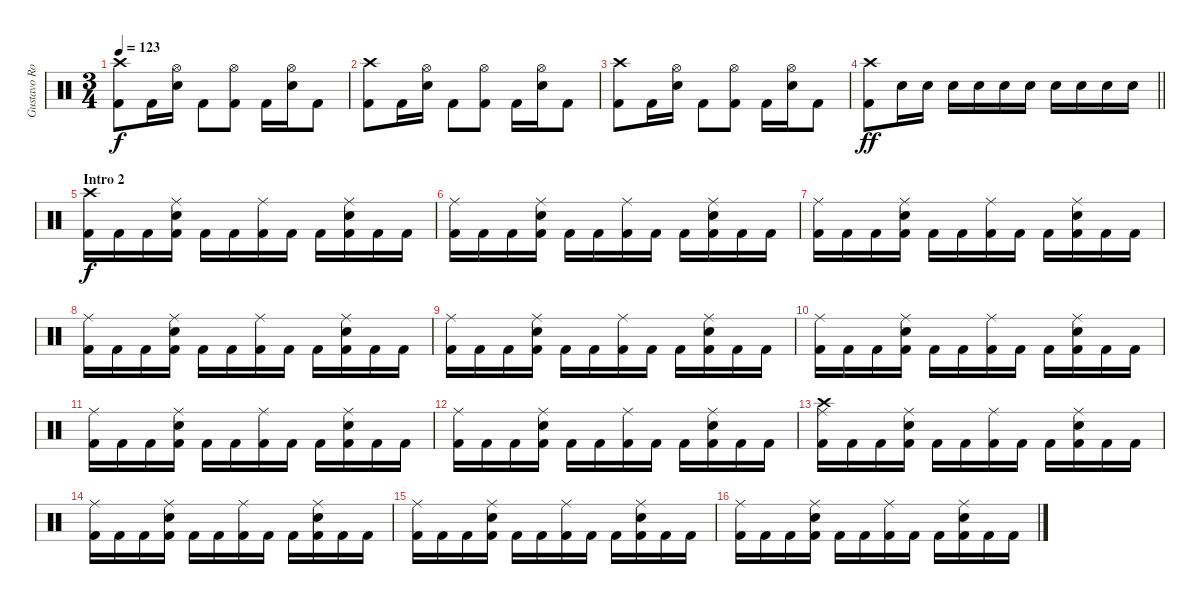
\track ("Gustavo Rowek" "Gustavo Ro") {instrument percussion}
\staff {score}
\articulation defaults
\ts (3 4)
\tempo 123
\clef neutral
\ks c
("Crash high (hit)" "Kick (hit) 2").8{dy f} "Kick (hit) 2".16 ("Hi-Hat (open)" "Snare (hit) 2").16 "Kick (hit) 2".8 ("Hi-Hat (open)" "Kick (hit) 2").8 "Kick (hit) 2".16 ("Hi-Hat (open)" "Snare (hit) 2").16 "Kick (hit) 2".8 |
("Crash high (hit)" "Kick (hit) 2").8 "Kick (hit) 2".16 ("Hi-Hat (open)" "Snare (hit) 2").16 "Kick (hit) 2".8 ("Hi-Hat (open)" "Kick (hit) 2").8 "Kick (hit) 2".16 ("Hi-Hat (open)" "Snare (hit) 2").16 "Kick (hit) 2".8 |
("Crash high (hit)" "Kick (hit) 2").8 "Kick (hit) 2".16 ("Hi-Hat (open)" "Snare (hit) 2").16 "Kick (hit) 2".8 ("Hi-Hat (open)" "Kick (hit) 2").8 "Kick (hit) 2".16 ("Hi-Hat (open)" "Snare (hit) 2").16 "Kick (hit) 2".8 |
\barLineRight lightlight
("Kick (hit) 2" "Crash high (hit)").8{dy ff} "Snare (hit) 2".16 "Snare (hit) 2".16 "Snare (hit) 2".16 "Snare (hit) 2".16 "Snare (hit) 2".16 "Snare (hit) 2".16 "Snare (hit) 2".16 "Snare (hit) 2".16 "Snare (hit) 2".16 "Snare (hit) 2".16 |
\section ("" "Intro 2")
("Crash high (hit)" "Kick (hit) 2").16{dy f} "Kick (hit) 2".16 "Kick (hit) 2".16 ("Ride (middle)" "Snare (hit) 2" "Kick (hit) 2").16 "Kick (hit) 2".16 "Kick (hit) 2".16 ("Ride (middle)" "Kick (hit) 2").16 "Kick (hit) 2".16 "Kick (hit) 2".16 ("Ride (middle)" "Snare (hit) 2" "Kick (hit) 2").16 "Kick (hit) 2".16 "Kick (hit) 2".16 |
("Ride (middle)" "Kick (hit) 2").16 "Kick (hit) 2".16 "Kick (hit) 2".16 ("Ride (middle)" "Snare (hit) 2" "Kick (hit) 2").16 "Kick (hit) 2".16 "Kick (hit) 2".16 ("Ride (middle)" "Kick (hit) 2").16 "Kick (hit) 2".16 "Kick (hit) 2".16 ("Ride (middle)" "Snare (hit) 2" "Kick (hit) 2").16 "Kick (hit) 2".16 "Kick (hit) 2".16 |
("Ride (middle)" "Kick (hit) 2").16 "Kick (hit) 2".16 "Kick (hit) 2".16 ("Ride (middle)" "Snare (hit) 2" "Kick (hit) 2").16 "Kick (hit) 2".16 "Kick (hit) 2".16 ("Ride (middle)" "Kick (hit) 2").16 "Kick (hit) 2".16 "Kick (hit) 2".16 ("Ride (middle)" "Snare (hit) 2" "Kick (hit) 2").16 "Kick (hit) 2".16 "Kick (hit) 2".16 |
("Ride (middle)" "Kick (hit) 2").16 "Kick (hit) 2".16 "Kick (hit) 2".16 ("Ride (middle)" "Snare (hit) 2" "Kick (hit) 2").16 "Kick (hit) 2".16 "Kick (hit) 2".16 ("Ride (middle)" "Kick (hit) 2").16 "Kick (hit) 2".16 "Kick (hit) 2".16 ("Ride (middle)" "Snare (hit) 2" "Kick (hit) 2").16 "Kick (hit) 2".16 "Kick (hit) 2".16 |
("Ride (middle)" "Kick (hit) 2").16 "Kick (hit) 2".16 "Kick (hit) 2".16 ("Ride (middle)" "Snare (hit) 2" "Kick (hit) 2").16 "Kick (hit) 2".16 "Kick (hit) 2".16 ("Ride (middle)" "Kick (hit) 2").16 "Kick (hit) 2".16 "Kick (hit) 2".16 ("Ride (middle)" "Snare (hit) 2" "Kick (hit) 2").16 "Kick (hit) 2".16 "Kick (hit) 2".16 |
("Ride (middle)" "Kick (hit) 2").16 "Kick (hit) 2".16 "Kick (hit) 2".16 ("Ride (middle)" "Snare (hit) 2" "Kick (hit) 2").16 "Kick (hit) 2".16 "Kick (hit) 2".16 ("Ride (middle)" "Kick (hit) 2").16 "Kick (hit) 2".16 "Kick (hit) 2".16 ("Ride (middle)" "Snare (hit) 2" "Kick (hit) 2").16 "Kick (hit) 2".16 "Kick (hit) 2".16 |
("Ride (middle)" "Kick (hit) 2").16 "Kick (hit) 2".16 "Kick (hit) 2".16 ("Ride (middle)" "Snare (hit) 2" "Kick (hit) 2").16 "Kick (hit) 2".16 "Kick (hit) 2".16 ("Ride (middle)" "Kick (hit) 2").16 "Kick (hit) 2".16 "Kick (hit) 2".16 ("Ride (middle)" "Snare (hit) 2" "Kick (hit) 2").16 "Kick (hit) 2".16 "Kick (hit) 2".16 |
("Ride (middle)" "Kick (hit) 2").16 "Kick (hit) 2".16 "Kick (hit) 2".16 ("Ride (middle)" "Snare (hit) 2" "Kick (hit) 2").16 "Kick (hit) 2".16 "Kick (hit) 2".16 ("Ride (middle)" "Kick (hit) 2").16 "Kick (hit) 2".16 "Kick (hit) 2".16 ("Ride (middle)" "Snare (hit) 2" "Kick (hit) 2").16 "Kick (hit) 2".16 "Kick (hit) 2".16 |
("Ride (middle)" "Crash high (hit)" "Kick (hit) 2").16 "Kick (hit) 2".16 "Kick (hit) 2".16 ("Ride (middle)" "Snare (hit) 2" "Kick (hit) 2").16 "Kick (hit) 2".16 "Kick (hit) 2".16 ("Ride (middle)" "Kick (hit) 2").16 "Kick (hit) 2".16 "Kick (hit) 2".16 ("Ride (middle)" "Snare (hit) 2" "Kick (hit) 2").16 "Kick (hit) 2".16 "Kick (hit) 2".16 |
("Ride (middle)" "Kick (hit) 2").16 "Kick (hit) 2".16 "Kick (hit) 2".16 ("Ride (middle)" "Snare (hit) 2" "Kick (hit) 2").16 "Kick (hit) 2".16 "Kick (hit) 2".16 ("Ride (middle)" "Kick (hit) 2").16 "Kick (hit) 2".16 "Kick (hit) 2".16 ("Ride (middle)" "Snare (hit) 2" "Kick (hit) 2").16 "Kick (hit) 2".16 "Kick (hit) 2".16 |
("Ride (middle)" "Kick (hit) 2").16 "Kick (hit) 2".16 "Kick (hit) 2".16 ("Ride (middle)" "Snare (hit) 2" "Kick (hit) 2").16 "Kick (hit) 2".16 "Kick (hit) 2".16 ("Ride (middle)" "Kick (hit) 2").16 "Kick (hit) 2".16 "Kick (hit) 2".16 ("Ride (middle)" "Snare (hit) 2" "Kick (hit) 2").16 "Kick (hit) 2".16 "Kick (hit) 2".16 |
("Ride (middle)" "Kick (hit) 2").16 "Kick (hit) 2".16 "Kick (hit) 2".16 ("Ride (middle)" "Snare (hit) 2" "Kick (hit) 2").16 "Kick (hit) 2".16 "Kick (hit) 2".16 ("Ride (middle)" "Kick (hit) 2").16 "Kick (hit) 2".16 "Kick (hit) 2".16 ("Ride (middle)" "Snare (hit) 2" "Kick (hit) 2").16 "Kick (hit) 2".16 "Kick (hit) 2".16
